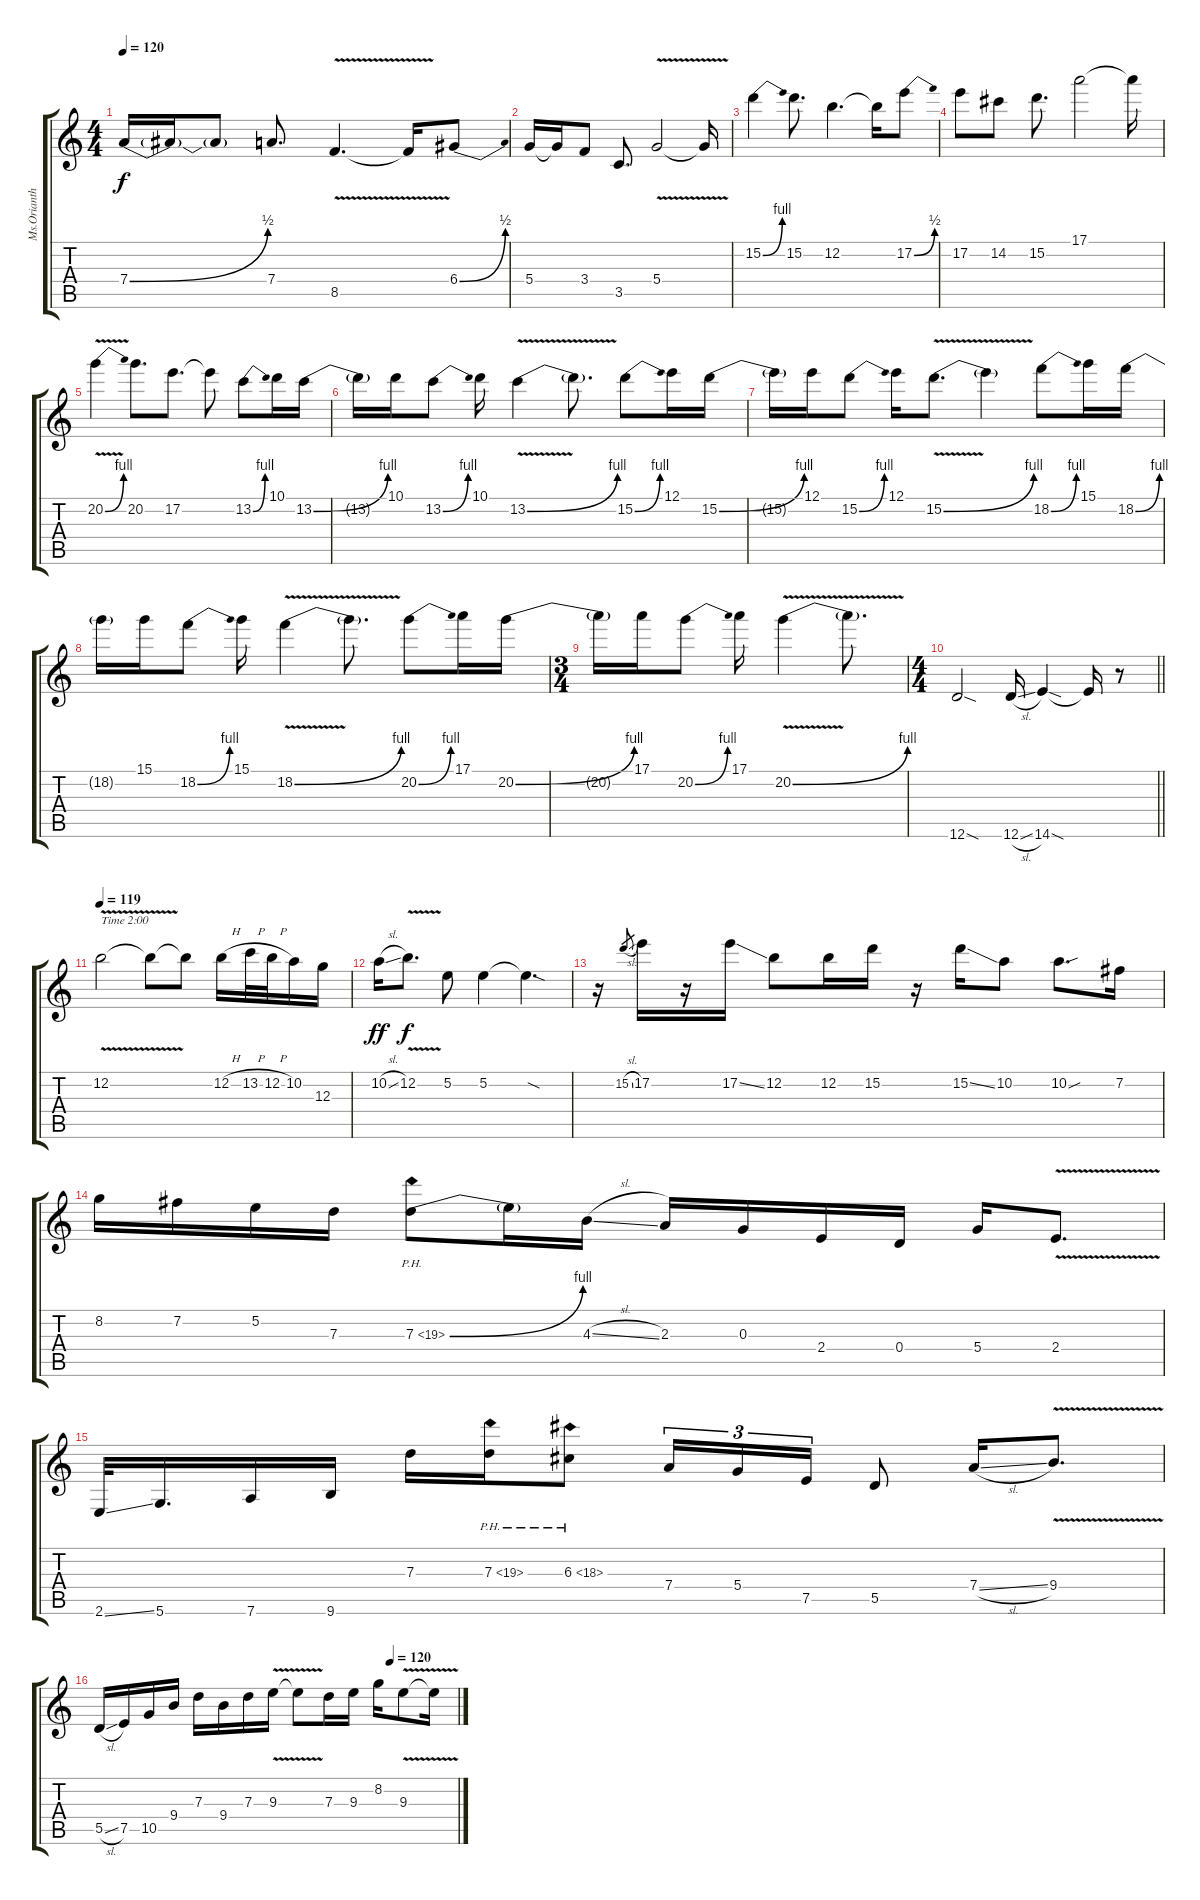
\track ("Ms.Orianthi " "Ms.Orianth") {instrument overdrivenguitar}
\staff {score tabs}
\tuning (E4 B3 G3 D3 A2 D2) {hide}
\ts (4 4)
\tempo 120
\clef g2
\ks c
7.4{be (bend 0 0 60 2)}.16{dy f} 7.4{t}.16 7.4{t}.8 7.4.8{d} 8.5{v}.4{d} 8.5{t}.16 6.4{be (bend 0 0 60 2)}.8 |
5.4.16 5.4{t}.16 3.4.8 3.5.8{d} 5.4{v}.2 5.4{t}.16 |
15.2{be (bend 0 0 60 4)}.4 15.2.8{d} 12.2.4{d} 12.2{t}.16 17.2{be (bend 0 0 60 2)}.8 |
17.2.8 14.2.8 15.2.8{d} 17.1.2 17.1{t}.16 |
20.2{be (bend 0 0 60 4) v}.4 20.2.8{d} 17.2.8{d} 17.2{t}.8 13.2{be (bend 0 0 60 4)}.8 10.1.16 13.2{be (bend 0 0 60 4)}.16 |
13.2{t}.16 10.1.16 13.2{be (bend 0 0 60 4)}.8 10.1.16 13.2{be (bend 0 0 60 4) v}.4 13.2{t}.8{d} 15.2{be (bend 0 0 60 4)}.8 12.1.16 15.2{be (bend 0 0 60 4)}.16 |
15.2{t}.16 12.1.16 15.2{be (bend 0 0 60 4)}.8 12.1.16 15.2{be (bend 0 0 60 4) v}.8{d} 15.2{t}.4 18.2{be (bend 0 0 60 4)}.8 15.1.16 18.2{be (bend 0 0 60 4)}.16 |
18.2{t}.16 15.1.16 18.2{be (bend 0 0 60 4)}.8 15.1.16 18.2{be (bend 0 0 60 4) v}.4 18.2{t}.8{d} 20.2{be (bend 0 0 60 4)}.8 17.1.16 20.2{be (bend 0 0 60 4)}.16 |
\ts (3 4)
20.2{t}.16 17.1.16 20.2{be (bend 0 0 60 4)}.8 17.1.16 20.2{be (bend 0 0 60 4) v}.4 20.2{t}.8{d} |
\ts (4 4)
\barLineRight lightlight
12.6{sod}.2 12.6{sl}.16 14.6{sod}.4 14.6{t}.16 r.8 |
\section ("" "")
\tempo 119
12.2{v}.2{txt "Time 2:00"} 12.2{t}.8 12.2{t}.8 12.2{h}.16 13.2{h}.32 12.2{h}.32 10.2.16 12.3.16 |
10.2{sl}.16{dy ff} 12.2{v}.8{d dy f} 5.2.8 5.2.4 5.2{sod t}.4{d} |
r.16 15.2{sl}.8{gr} 17.2.16 r.16 17.2{ss}.16 12.2.8 12.2.16 15.2.16 r.16 15.2{ss}.16 10.2.8 10.2{sou}.8{d} 7.2.16 |
8.2.16 7.2.16 5.2.16 7.3.16 7.3{be (bend 0 0 60 4) ph 12}.8 7.3{t}.16 4.3{sl}.16 2.3.16 0.3.16 2.4.16 0.4.16 5.4.16 2.4{v}.8{d} |
2.6{ss}.32 5.6.16{d} 7.6.16 9.6.16 7.3.16 7.3{ph 12}.16 6.3{ph 12}.8 7.4.16{tu (3 2)} 5.4.16{tu (3 2)} 7.5.16{tu (3 2)} 5.5.8 7.4{sl}.16 9.4{v}.8{d} |
\tempo (120 0.8125)
5.5{sl}.16 7.5.16 10.5.16 9.4.16 7.3.16 9.4.16 7.3.16 9.3{v}.16 9.3{t}.8 7.3.16 9.3.16 8.2.16 9.3{v}.8 9.3{t}.16
